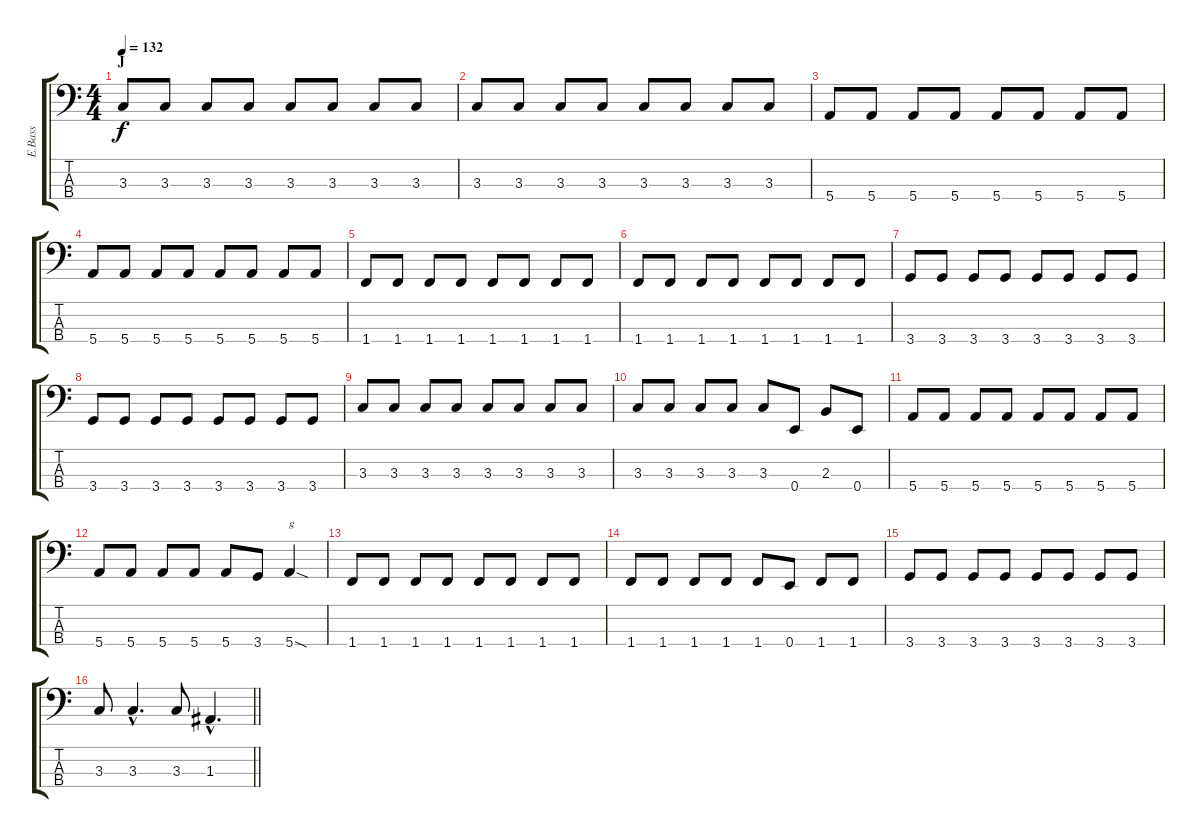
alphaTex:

\track ("E.Bass" "E.Bass") {instrument electricbassfinger}
\staff {score tabs}
\tuning (G2 D2 A1 E1) {hide}
\ts (4 4)
\section ("" "J")
\tempo 132
\clef f4
\ks c
3.3.8{dy f} 3.3.8 3.3.8 3.3.8 3.3.8 3.3.8 3.3.8 3.3.8 |
3.3.8 3.3.8 3.3.8 3.3.8 3.3.8 3.3.8 3.3.8 3.3.8 |
5.4.8 5.4.8 5.4.8 5.4.8 5.4.8 5.4.8 5.4.8 5.4.8 |
5.4.8 5.4.8 5.4.8 5.4.8 5.4.8 5.4.8 5.4.8 5.4.8 |
1.4.8 1.4.8 1.4.8 1.4.8 1.4.8 1.4.8 1.4.8 1.4.8 |
1.4.8 1.4.8 1.4.8 1.4.8 1.4.8 1.4.8 1.4.8 1.4.8 |
3.4.8 3.4.8 3.4.8 3.4.8 3.4.8 3.4.8 3.4.8 3.4.8 |
3.4.8 3.4.8 3.4.8 3.4.8 3.4.8 3.4.8 3.4.8 3.4.8 |
3.3.8 3.3.8 3.3.8 3.3.8 3.3.8 3.3.8 3.3.8 3.3.8 |
3.3.8 3.3.8 3.3.8 3.3.8 3.3.8 0.4.8 2.3.8 0.4.8 |
5.4.8 5.4.8 5.4.8 5.4.8 5.4.8 5.4.8 5.4.8 5.4.8 |
5.4.8 5.4.8 5.4.8 5.4.8 5.4.8 3.4.8 5.4{sod}.4{txt "g"} |
1.4.8 1.4.8 1.4.8 1.4.8 1.4.8 1.4.8 1.4.8 1.4.8 |
1.4.8 1.4.8 1.4.8 1.4.8 1.4.8 0.4.8 1.4.8 1.4.8 |
3.4.8 3.4.8 3.4.8 3.4.8 3.4.8 3.4.8 3.4.8 3.4.8 |
\barLineRight lightlight
3.3.8 3.3{hac}.4{d} 3.3.8 1.3{hac}.4{d}
